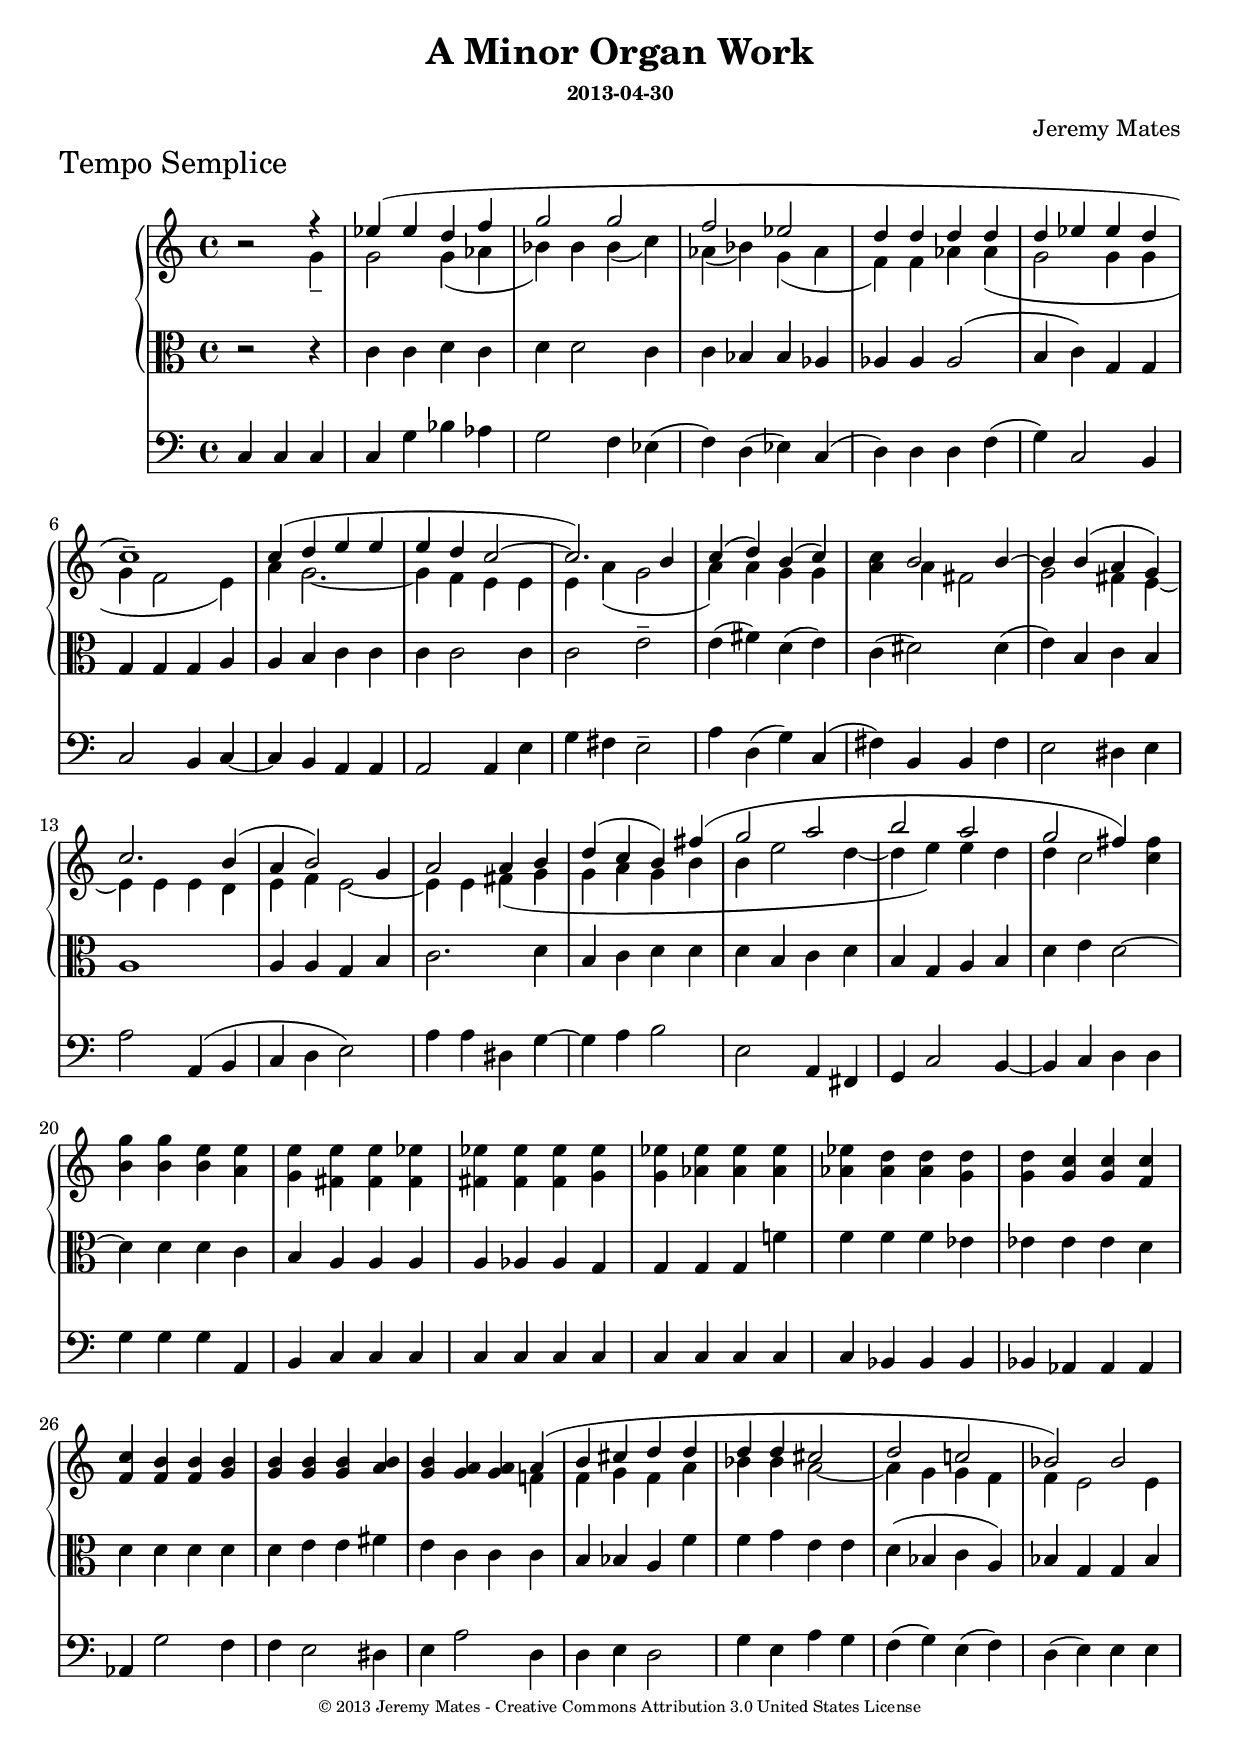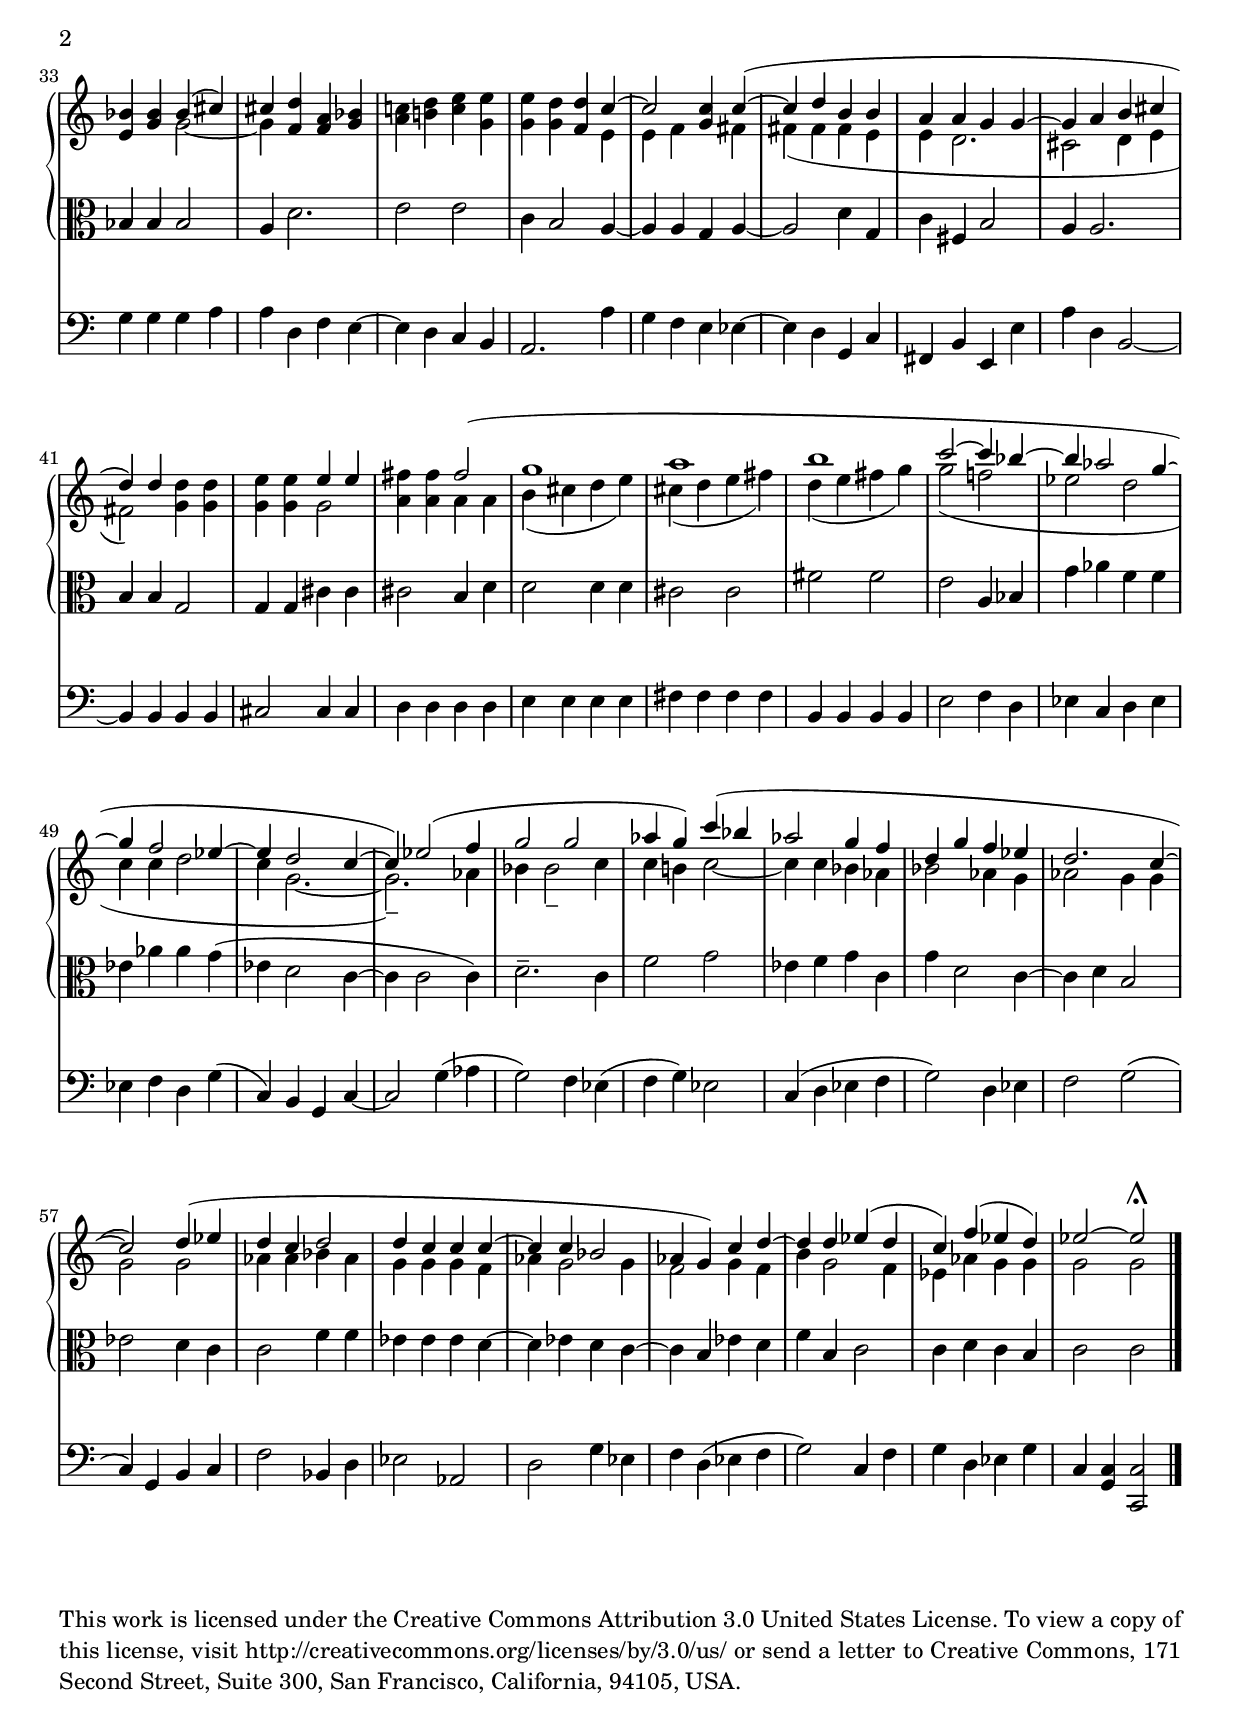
% LilyPond engraving system - http://www.lilypond.org/
%
% So I'm not sure about the range of Organ pedals; [Niland 1968] says
% they might span CCC to D or F or G, but on another page shows some
% Bach that goes above D or F or G... might need to transpose things
% down, depending. Hence the ambitus for the pedal and left hand lines.
%
% Niland, Austin. Introduction to the Organ. London: Faber, 1968.

\version "2.16.0"
\include "articulate.ly"
\header {
  title       = "A Minor Organ Work"
  subsubtitle = "2013-04-30"
  composer    = "Jeremy Mates"
  meter       = \markup { \fontsize #2.5 "Tempo Semplice" }
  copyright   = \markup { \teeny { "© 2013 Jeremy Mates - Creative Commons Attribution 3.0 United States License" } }
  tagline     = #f
}

tempoandetc = {
  \accidentalStyle "piano"      % PORTABILITY comment out if lilypond < 2.16

  \time 4/4
  \set Score.tempoHideNote = ##t
  \tempo 4=52
}

#(define-markup-list-command (paragraph layout props args) (markup-list?)
 (interpret-markup-list layout props
   (make-justified-lines-markup-list (cons (make-hspace-markup 0) args))))

sopa = \relative e'' {
  % KLUGE see partial in setup section below

  ees4( ees d f
  g2 g
  f2 ees
  d4 d d4 d

  d4 ees ees d4
  c1--)
  c4( d e e
  e4 d c2~

  c2.) b4
  c4( d) b( c)
  c4 b2 b4~
  b4 b( a g)

  c2. b4(
  a4 b2) g4
  a2 a4 b
  d4( c b) fis'(

  g2 a
  b2 a
  g2 fis4) fis
  g4 g e e

  e4 e e ees
  ees4 ees ees ees
  ees4 ees ees ees
  ees4 d d d

  d4 c c c
  c4 b b b
  b4 b b4 b
  b4 a a a(

  b4 cis d d
  d4 d cis2
  d2 c
  bes2) bes                                            \break % m.32

  bes4 bes bes( cis4)
  cis4 d a bes
  c4 d e e
  e4 d d c4~

  c2 c4 c4~(
  c4 d b b
  a4 a g g~
  g4 a b cis

  d4) d d d
  e4 e e e
  fis4 fis fis2(
  g1

  a1
  b1
}

soph = \relative c''' {
  c2~( c4 bes~
  bes4 aes2 g4~

  g4 f2 ees4~
  ees4 d2 c4~
  c4) ees2( f4
  g2 g

  aes4 g) c( bes
  aes2 g4 f
  d4 g f ees
  d2. c4~
}

sopi = \relative c'' {
  c2) d4( ees
  d4 c d2
  d4 c c c4~
  c4 c bes2

  aes4 g) c4 d~
  d4 d \tempo 4=51 ees( d
  c4) \tempo 4=50 f( ees d)
  ees2~
    \tempo 4=38
    % KLUGE otherwise fermata too close to the note
    \once \override Script #'Y-extent = #'(-1.0 . 1.0)
    ees2\shortfermata
}

altoa = \relative f' {
  % KLUGE see partial in setup section below

  g2 g4( aes4
  bes4) bes bes( c)
  aes4( bes) g( aes
  f4) f aes aes(

  g2 g4 g
  g4 f2 e4)
  a4 g2.~
  g4 f e e

  e4 a( g2
  a4) a g g
  a4 a fis2
  g2 fis4 e~

  e4 e e d
  e4 f e2~
  e4 e fis( g
  g4 a g b

  b4 e2 d4~
  d4 e) e d4
  d4 c2 c4
  b4 b b4 a

  g4 fis fis fis
  fis4 fis fis g
  g4 aes aes aes
  aes4 aes aes g

  g4 g g f
  f4 f f g
  g4 g g a
  g4 g g f

  f4 g f a
  bes4 bes a2~
  a4 g g f4
  f4 e2 e4

  e4 g4 g2~
  g4 f f g4
  a4 b c g
  g4 g f e

  e4 f g fis
  fis( fis fis4 e
  e4 d2.
  cis2 d4 e

  fis2) g4 g
  g4 g g2
  a4 a a4 a
  b4( cis d e)

  cis4( d e fis)
  d4( e fis g)
}

altoh = \relative g'' {
  g2( f
  ees2 d

  c4 c d2
  c4 g2.~
  g2.--) aes4
  bes4 bes2-- c4

  c b c2~
  c4 c bes4 aes4
  bes2 aes4 g
  aes2 g4 g
}

altoi = \relative g' {
  g2 g
  aes4 aes4 bes aes
  g4 g g4 f
  aes4 g2 g4

  f2 g4 f
  b4 g2 f4
  ees4 aes g g
  g2 g
}

tenora = \relative c' {
  \partial 2. r2 r4

  c4 c d c
  d4 d2 c4
  c4 bes bes aes4
  aes4 aes aes2(

  b4 c) g g
  g4 g g a
  a4 b c c
  c4 c2 c4

  c2 e--
  e4( fis) d( e)
  c4( dis2) dis4(
  e4) b c b

  a1
  a4 a g4 b
  c2. d4
  b4 c d d

  d4 b c d
  b4 g a b
  d4 e d2~
  d4 d d c4

  b4 a a a
  a4 aes aes g
  g4 g g f'
  f4 f f ees

  ees4 ees ees d
  d4 d d d
  d4 e e fis
  e4 c c c4

  b4 bes a f'
  f4 g e e
  d4( bes c a)
  bes4 g g bes

  bes4 bes4 bes2
  a4 d2.
  e2 e
  c4 b2 a4~

  a4 a g4 a~
  a2 d4 g,
  c4 fis, b2
  a4 a2.

  b4 b g2
  g4 g cis cis
  cis2 b4 d
  d2 d4 d

  cis2 cis
  fis2 fis
}

tenorh = \relative e' {
  e2 a,4 bes
  g'4 aes f f

  ees4 aes aes g(
  ees4 d2 c4~
  c4 c2 c4)
  d2.-- c4

  f2 g
  ees4 f g c,
  g'4 d2 c4~
  c4 d b2
}

tenori = \relative e' {
  ees2 d4 c
  c2 f4 f
  ees4 ees ees4 d~
  d4 ees4 d c~

  c4 b ees4 d
  f4 b, c2
  c4 d c b
  c2 c
}

pedala = \relative c {
  \partial 2. c4 c c

  c4 g' bes aes
  g2 f4 ees(
  f4) d( ees) c(
  d4) d d f(

  g4) c,2 b4
  c2 b4 c~
  c4 b a a
  a2 a4 e'

  g4 fis e2--
  a4 d,( g) c,(
  fis4) b, b fis'
  e2 dis4 e4

  a2 a,4( b
  c4 d e2)
  a4 a dis, g~
  g4 a b2

  e,2 a,4 fis
  g4 c2 b4~
  b4 c d d
  g4 g g a,4

  b4 c c c
  c4 c c c
  c4 c c c
  c4 bes bes bes

  bes4 aes aes aes
  aes4 g'2 f4
  f4 e2 dis4
  e4 a2 d,4

  d4 e d2
  g4 e a g
  f4( g) e( f)
  d4( e) e e

  g4 g g a
  a4 d, f e~
  e4 d c b
  a2. a'4

  g4 f e ees~
  ees4 d g, c
  fis,4 b e, e'
  a4 d, b2~

  b4 b b b
  cis2 cis4 cis
  d4 d d d
  e4 e e e

  fis4 fis fis fis
  b,4 b b b
}

pedalh = \relative e {
  e2 f4 d
  ees4 c d ees

  ees4 f d g(
  c,4) b g c~
  c2 g'4( aes
  g2) f4 ees(

  f4 g) ees2
  c4( d ees f
  g2) d4 ees
  f2 g(
}

pedali = \relative c' {
  c,4) g b c
  f2 bes,4 d
  ees2 aes,
  d2 g4 ees

  f4 d( ees f
  g2) c,4 f
  g4 d ees g
  c,4 <c g>4 <c, c'>2
}

%%%%%%%%%%%%%%%%%%%%%%%%%%%%%%%%%%%%%%%%%%%%%%%%%%%%%%%%%%%%%%%%%%%%%%%%
%
% (almost) No music below here

sop = {
  \sopa
  \soph
  \sopi
}

alto = {
  \altoa
  \altoh
  \altoi
}

tenor = \new Voice
% \with { \consists "Ambitus_engraver" }
{
  \clef alto
  \tempoandetc

  \tenora
  \tenorh
  \tenori

  \cadenzaOn \textLengthOn
  \bar "|."
}

pedal = {
  \clef bass
  \tempoandetc

  \pedala
  \pedalh
  \pedali

  \bar "|."
}

upper = {
  \clef treble
  \tempoandetc

  % KLUGE workaround partcombine not showing rest above g
  \partial 2.
    r2
    << { \relative f'' { f4\rest } } \\ { \relative g' { g4-- } } >>

  \set Staff.printPartCombineTexts = ##f
  \partcombine
  << \sop   >>
  << \alto  >>

  \bar "|."
}

themusic = {
  <<
    \set Score.midiChannelMapping = #'staff
    \new PianoStaff <<
      % This selects the Flute pipes of jeux_d_orgues2.sf2 - however,
      % Baroque Plenum (reeds) also works, depending, so probably leave
      % pipe selection up to the organist.
%     \set PianoStaff.midiInstrument = #"electric piano 2"
      \set PianoStaff.midiInstrument = #"church organ"
      \new Staff = "upper" \upper
      \new Staff = "lower" \tenor
    >>
    \new Staff
%     \with { \consists "Ambitus_engraver" }
    <<
%     \set Staff.midiInstrument = #"electric piano 2"
      \set Staff.midiInstrument = #"church organ"
      \clef bass
      \pedal
    >>
  >>
}

\book {
  \paper {
    ragged-last-bottom = ##f
  }
  \score {
    \themusic
    \layout { }
  }
  \score {
    % So this is annoying for default timidity playback, but not if add
    % in the ambience a church or other large, organ infested space a
    % proper organ would be blessed with. However, I have played around
    % with the phrasing to try to make it both logical and legato given
    % the shortened notes articulation creates.
    \articulate
      \themusic
    \midi { }
  }
  \markuplist { \paragraph {
This work is licensed under the Creative Commons Attribution 3.0 United
States License. To view a copy of this license, visit
http://creativecommons.org/licenses/by/3.0/us/ or send a letter to
Creative Commons, 171 Second Street, Suite 300, San Francisco,
California, 94105, USA.
} }
}
